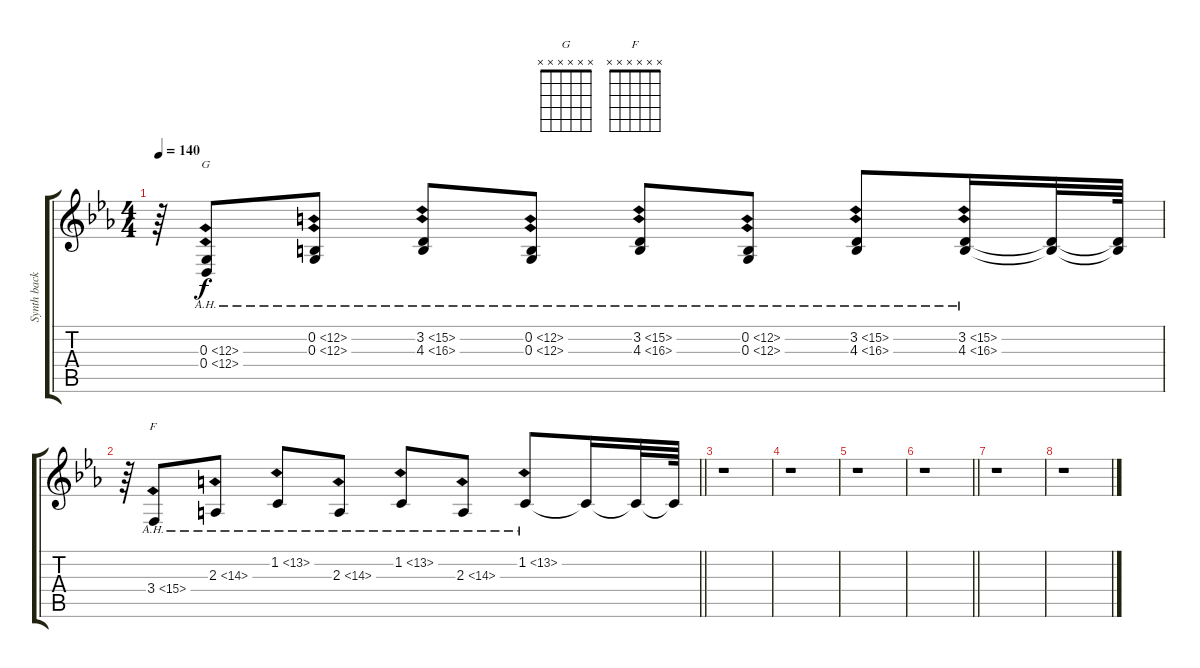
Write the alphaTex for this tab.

\track ("Synth backing track" "Synth back") {instrument lead2sawtooth}
\staff {score tabs}
\tuning (E4 B3 G3 D3 A2 E2) {hide}
\chord ("G" x x x x x x)
\chord ("F" x x x x x x)
\ts (4 4)
\tempo 140
\clef g2
\ks cminor
r.64{dy f} (0.3{ah 12} 0.4{ah 12}).8{ch "G"} (0.2{ah 12} 0.3{ah 12}).8 (3.2{ah 12} 4.3{ah 12}).8 (0.2{ah 12} 0.3{ah 12}).8 (3.2{ah 12} 4.3{ah 12}).8 (0.2{ah 12} 0.3{ah 12}).8 (3.2{ah 12} 4.3{ah 12}).8 (3.2{ah 12} 4.3{ah 12}).16 (3.2{t} 4.3{t}).32 (3.2{t} 4.3{t}).64 |
\barLineRight lightlight
r.64 3.4{ah 12}.8{ch "F"} 2.3{ah 12}.8 1.2{ah 12}.8 2.3{ah 12}.8 1.2{ah 12}.8 2.3{ah 12}.8 1.2{ah 12}.8 1.2{t}.16 1.2{t}.32 1.2{t}.64 |
r.1 |
r.1 |
r.1 |
\barLineRight lightlight
r.1 |
r.1 |
r.1
